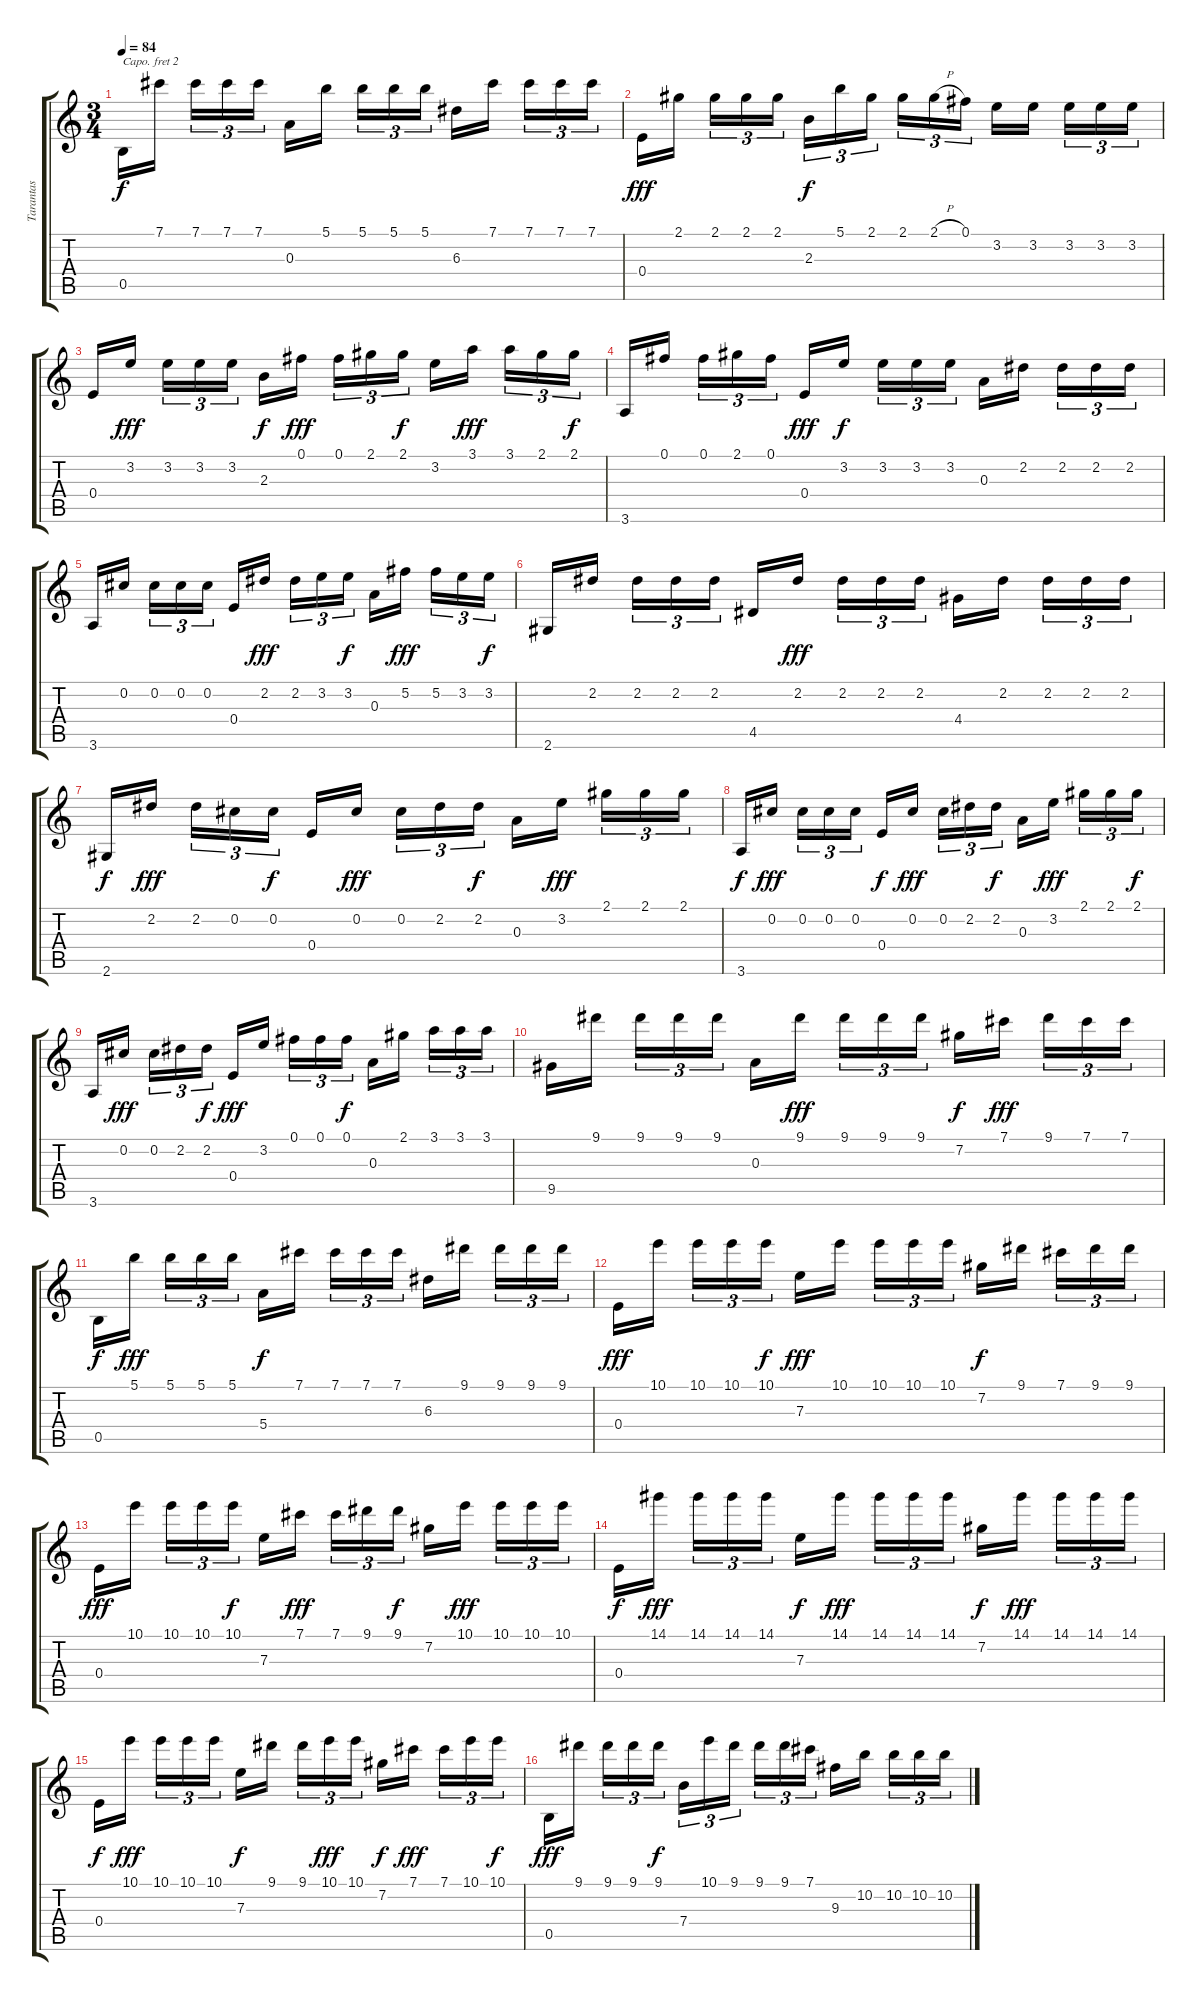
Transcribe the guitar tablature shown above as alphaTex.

\track ("Tarantas" "Tarantas") {instrument acousticguitarnylon}
\staff {score tabs}
\capo 2
\tuning (E4 B3 G3 D3 A2 E2) {hide}
\ts (3 4)
\tempo 84
\clef g2
\ks c
0.5.16{dy f} 7.1.16 7.1.16{tu (3 2)} 7.1.16{tu (3 2)} 7.1.16{tu (3 2)} 0.3.16 5.1.16 5.1.16{tu (3 2)} 5.1.16{tu (3 2)} 5.1.16{tu (3 2)} 6.3.16 7.1.16 7.1.16{tu (3 2)} 7.1.16{tu (3 2)} 7.1.16{tu (3 2)} |
0.4.16{dy fff} 2.1.16 2.1.16{tu (3 2)} 2.1.16{tu (3 2)} 2.1.16{tu (3 2)} 2.3.16{tu (3 2) dy f} 5.1.16{tu (3 2)} 2.1.16{tu (3 2)} 2.1.16{tu (3 2)} 2.1{h}.16{tu (3 2)} 0.1.16{tu (3 2)} 3.2.16 3.2.16 3.2.16{tu (3 2)} 3.2.16{tu (3 2)} 3.2.16{tu (3 2)} |
0.4.16 3.2.16{dy fff} 3.2.16{tu (3 2)} 3.2.16{tu (3 2)} 3.2.16{tu (3 2)} 2.3.16{dy f} 0.1.16{dy fff} 0.1.16{tu (3 2)} 2.1.16{tu (3 2)} 2.1.16{tu (3 2) dy f} 3.2.16 3.1.16{dy fff} 3.1.16{tu (3 2)} 2.1.16{tu (3 2)} 2.1.16{tu (3 2) dy f} |
3.6.16 0.1.16 0.1.16{tu (3 2)} 2.1.16{tu (3 2)} 0.1.16{tu (3 2)} 0.4.16{dy fff} 3.2.16{dy f} 3.2.16{tu (3 2)} 3.2.16{tu (3 2)} 3.2.16{tu (3 2)} 0.3.16 2.2.16 2.2.16{tu (3 2)} 2.2.16{tu (3 2)} 2.2.16{tu (3 2)} |
3.6.16 0.2.16 0.2.16{tu (3 2)} 0.2.16{tu (3 2)} 0.2.16{tu (3 2)} 0.4.16 2.2.16{dy fff} 2.2.16{tu (3 2)} 3.2.16{tu (3 2)} 3.2.16{tu (3 2) dy f} 0.3.16 5.2.16{dy fff} 5.2.16{tu (3 2)} 3.2.16{tu (3 2)} 3.2.16{tu (3 2) dy f} |
2.6.16 2.2.16 2.2.16{tu (3 2)} 2.2.16{tu (3 2)} 2.2.16{tu (3 2)} 4.5.16 2.2.16{dy fff} 2.2.16{tu (3 2)} 2.2.16{tu (3 2)} 2.2.16{tu (3 2)} 4.4.16 2.2.16 2.2.16{tu (3 2)} 2.2.16{tu (3 2)} 2.2.16{tu (3 2)} |
2.6.16{dy f} 2.2.16{dy fff} 2.2.16{tu (3 2)} 0.2.16{tu (3 2)} 0.2.16{tu (3 2) dy f} 0.4.16 0.2.16{dy fff} 0.2.16{tu (3 2)} 2.2.16{tu (3 2)} 2.2.16{tu (3 2) dy f} 0.3.16 3.2.16{dy fff} 2.1.16{tu (3 2)} 2.1.16{tu (3 2)} 2.1.16{tu (3 2)} |
3.6.16{dy f} 0.2.16{dy fff} 0.2.16{tu (3 2)} 0.2.16{tu (3 2)} 0.2.16{tu (3 2)} 0.4.16{dy f} 0.2.16{dy fff} 0.2.16{tu (3 2)} 2.2.16{tu (3 2)} 2.2.16{tu (3 2) dy f} 0.3.16 3.2.16{dy fff} 2.1.16{tu (3 2)} 2.1.16{tu (3 2)} 2.1.16{tu (3 2) dy f} |
3.6.16 0.2.16{dy fff} 0.2.16{tu (3 2)} 2.2.16{tu (3 2)} 2.2.16{tu (3 2) dy f} 0.4.16{dy fff} 3.2.16 0.1.16{tu (3 2)} 0.1.16{tu (3 2)} 0.1.16{tu (3 2) dy f} 0.3.16 2.1.16 3.1.16{tu (3 2)} 3.1.16{tu (3 2)} 3.1.16{tu (3 2)} |
9.5.16 9.1.16 9.1.16{tu (3 2)} 9.1.16{tu (3 2)} 9.1.16{tu (3 2)} 0.3.16 9.1.16{dy fff} 9.1.16{tu (3 2)} 9.1.16{tu (3 2)} 9.1.16{tu (3 2)} 7.2.16{dy f} 7.1.16{dy fff} 9.1.16{tu (3 2)} 7.1.16{tu (3 2)} 7.1.16{tu (3 2)} |
0.5.16{dy f} 5.1.16{dy fff} 5.1.16{tu (3 2)} 5.1.16{tu (3 2)} 5.1.16{tu (3 2)} 5.4.16{dy f} 7.1.16 7.1.16{tu (3 2)} 7.1.16{tu (3 2)} 7.1.16{tu (3 2)} 6.3.16 9.1.16 9.1.16{tu (3 2)} 9.1.16{tu (3 2)} 9.1.16{tu (3 2)} |
0.4.16{dy fff} 10.1.16 10.1.16{tu (3 2)} 10.1.16{tu (3 2)} 10.1.16{tu (3 2) dy f} 7.3.16{dy fff} 10.1.16 10.1.16{tu (3 2)} 10.1.16{tu (3 2)} 10.1.16{tu (3 2)} 7.2.16{dy f} 9.1.16 7.1.16{tu (3 2)} 9.1.16{tu (3 2)} 9.1.16{tu (3 2)} |
0.4.16{dy fff} 10.1.16 10.1.16{tu (3 2)} 10.1.16{tu (3 2)} 10.1.16{tu (3 2) dy f} 7.3.16 7.1.16{dy fff} 7.1.16{tu (3 2)} 9.1.16{tu (3 2)} 9.1.16{tu (3 2) dy f} 7.2.16 10.1.16{dy fff} 10.1.16{tu (3 2)} 10.1.16{tu (3 2)} 10.1.16{tu (3 2)} |
0.4.16{dy f} 14.1.16{dy fff} 14.1.16{tu (3 2)} 14.1.16{tu (3 2)} 14.1.16{tu (3 2)} 7.3.16{dy f} 14.1.16{dy fff} 14.1.16{tu (3 2)} 14.1.16{tu (3 2)} 14.1.16{tu (3 2)} 7.2.16{dy f} 14.1.16{dy fff} 14.1.16{tu (3 2)} 14.1.16{tu (3 2)} 14.1.16{tu (3 2)} |
0.4.16{dy f} 10.1.16{dy fff} 10.1.16{tu (3 2)} 10.1.16{tu (3 2)} 10.1.16{tu (3 2)} 7.3.16{dy f} 9.1.16 9.1.16{tu (3 2)} 10.1.16{tu (3 2) dy fff} 10.1.16{tu (3 2)} 7.2.16{dy f} 7.1.16{dy fff} 7.1.16{tu (3 2)} 10.1.16{tu (3 2)} 10.1.16{tu (3 2) dy f} |
0.5.16{dy fff} 9.1.16 9.1.16{tu (3 2)} 9.1.16{tu (3 2)} 9.1.16{tu (3 2) dy f} 7.4.16{tu (3 2)} 10.1.16{tu (3 2)} 9.1.16{tu (3 2)} 9.1.16{tu (3 2)} 9.1.16{tu (3 2)} 7.1.16{tu (3 2)} 9.3.16 10.2.16 10.2.16{tu (3 2)} 10.2.16{tu (3 2)} 10.2.16{tu (3 2)}
